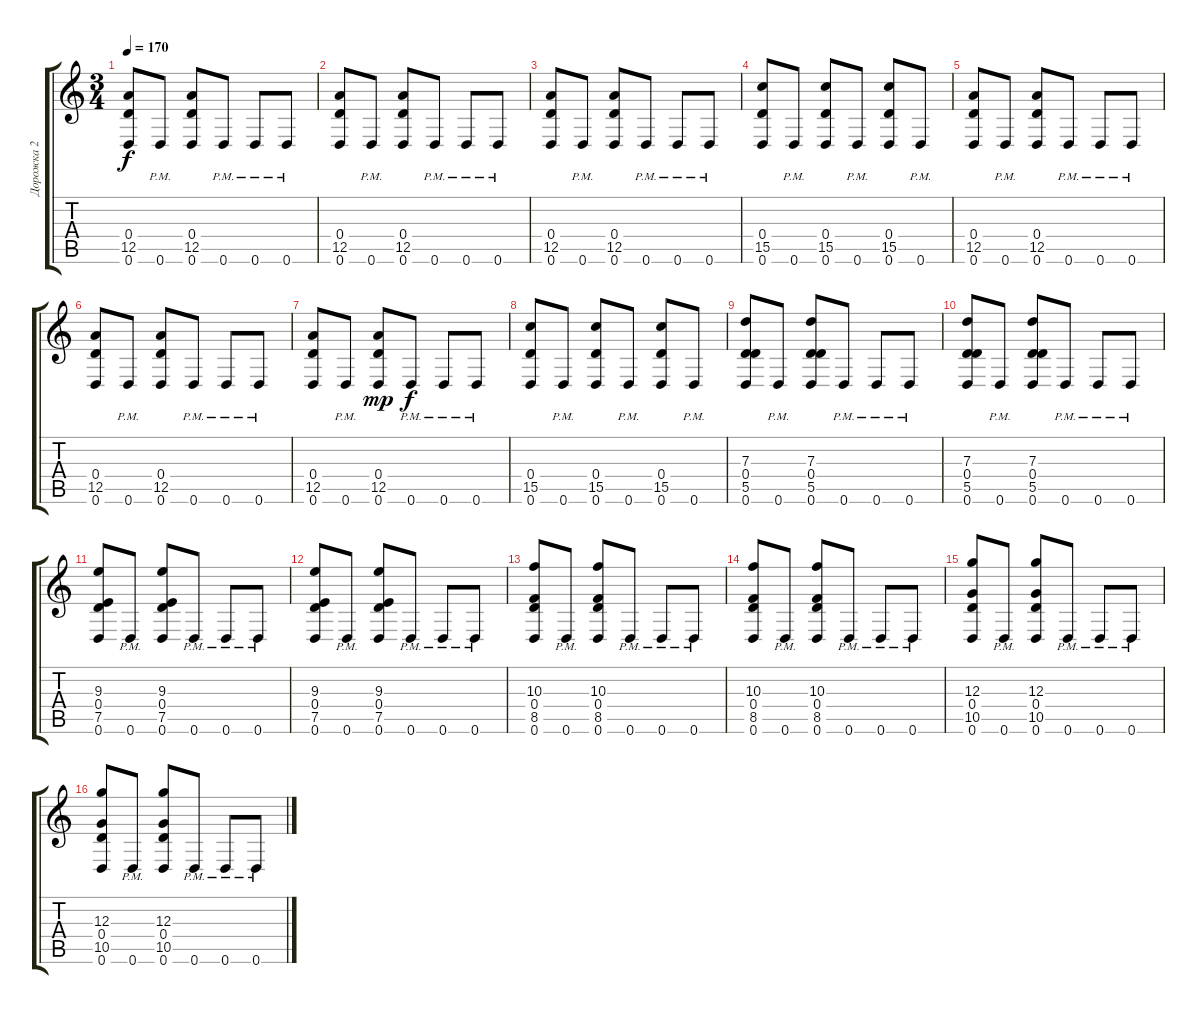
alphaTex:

\track ("Дорожка 2" "Дорожка 2") {instrument overdrivenguitar}
\staff {score tabs}
\tuning (E4 B3 G3 D3 A2 D2) {hide}
\ts (3 4)
\tempo 170
\clef g2
\ks c
(0.4 12.5 0.6).8{dy f} 0.6{pm}.8 (0.4 12.5 0.6).8 0.6{pm}.8 0.6{pm}.8 0.6{pm}.8 |
(0.4 12.5 0.6).8 0.6{pm}.8 (0.4 12.5 0.6).8 0.6{pm}.8 0.6{pm}.8 0.6{pm}.8 |
(0.4 12.5 0.6).8 0.6{pm}.8 (0.4 12.5 0.6).8 0.6{pm}.8 0.6{pm}.8 0.6{pm}.8 |
(0.4 15.5 0.6).8 0.6{pm}.8 (0.4 15.5 0.6).8 0.6{pm}.8 (0.4 15.5 0.6).8 0.6{pm}.8 |
(0.4 12.5 0.6).8 0.6{pm}.8 (0.4 12.5 0.6).8 0.6{pm}.8 0.6{pm}.8 0.6{pm}.8 |
(0.4 12.5 0.6).8 0.6{pm}.8 (0.4 12.5 0.6).8 0.6{pm}.8 0.6{pm}.8 0.6{pm}.8 |
(0.4 12.5 0.6).8 0.6{pm}.8 (0.4 12.5 0.6).8{dy mp} 0.6{pm}.8{dy f} 0.6{pm}.8 0.6{pm}.8 |
(0.4 15.5 0.6).8 0.6{pm}.8 (0.4 15.5 0.6).8 0.6{pm}.8 (0.4 15.5 0.6).8 0.6{pm}.8 |
(7.3 0.4 5.5 0.6).8 0.6{pm}.8 (7.3 0.4 5.5 0.6).8 0.6{pm}.8 0.6{pm}.8 0.6{pm}.8 |
(7.3 0.4 5.5 0.6).8 0.6{pm}.8 (7.3 0.4 5.5 0.6).8 0.6{pm}.8 0.6{pm}.8 0.6{pm}.8 |
(9.3 0.4 7.5 0.6).8 0.6{pm}.8 (9.3 0.4 7.5 0.6).8 0.6{pm}.8 0.6{pm}.8 0.6{pm}.8 |
(9.3 0.4 7.5 0.6).8 0.6{pm}.8 (9.3 0.4 7.5 0.6).8 0.6{pm}.8 0.6{pm}.8 0.6{pm}.8 |
(10.3 0.4 8.5 0.6).8 0.6{pm}.8 (10.3 0.4 8.5 0.6).8 0.6{pm}.8 0.6{pm}.8 0.6{pm}.8 |
(10.3 0.4 8.5 0.6).8 0.6{pm}.8 (10.3 0.4 8.5 0.6).8 0.6{pm}.8 0.6{pm}.8 0.6{pm}.8 |
(12.3 0.4 10.5 0.6).8 0.6{pm}.8 (12.3 0.4 10.5 0.6).8 0.6{pm}.8 0.6{pm}.8 0.6{pm}.8 |
(12.3 0.4 10.5 0.6).8 0.6{pm}.8 (12.3 0.4 10.5 0.6).8 0.6{pm}.8 0.6{pm}.8 0.6{pm}.8
